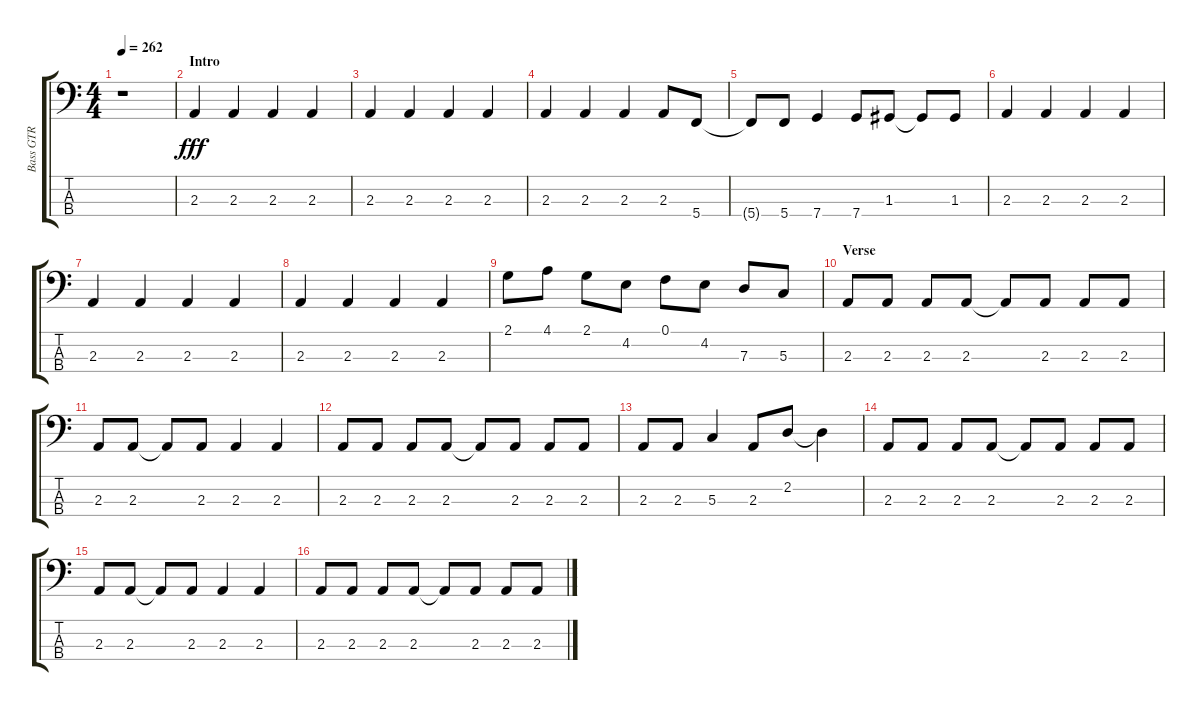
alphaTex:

\track ("Bass GTR" "Bass GTR") {instrument electricbassfinger}
\staff {score tabs}
\tuning (F2 C2 G1 C1) {hide}
\ts (4 4)
\tempo 262
\clef f4
\ks aminor
r.1{dy fff instrument electricbassfinger} |
\section ("" "Intro")
2.3.4 2.3.4 2.3.4 2.3.4 |
2.3.4 2.3.4 2.3.4 2.3.4 |
2.3.4 2.3.4 2.3.4 2.3.8 5.4.8 |
5.4{t}.8 5.4.8 7.4.4 7.4.8 1.3.8 1.3{t}.8 1.3.8 |
2.3.4 2.3.4 2.3.4 2.3.4 |
2.3.4 2.3.4 2.3.4 2.3.4 |
2.3.4 2.3.4 2.3.4 2.3.4 |
2.1.8 4.1.8 2.1.8 4.2.8 0.1.8 4.2.8 7.3.8 5.3.8 |
\section ("" "Verse")
2.3.8 2.3.8 2.3.8 2.3.8 2.3{t}.8 2.3.8 2.3.8 2.3.8 |
2.3.8 2.3.8 2.3{t}.8 2.3.8 2.3.4 2.3.4 |
2.3.8 2.3.8 2.3.8 2.3.8 2.3{t}.8 2.3.8 2.3.8 2.3.8 |
2.3.8 2.3.8 5.3.4 2.3.8 2.2.8 2.2{t}.4 |
2.3.8 2.3.8 2.3.8 2.3.8 2.3{t}.8 2.3.8 2.3.8 2.3.8 |
2.3.8 2.3.8 2.3{t}.8 2.3.8 2.3.4 2.3.4 |
2.3.8 2.3.8 2.3.8 2.3.8 2.3{t}.8 2.3.8 2.3.8 2.3.8
